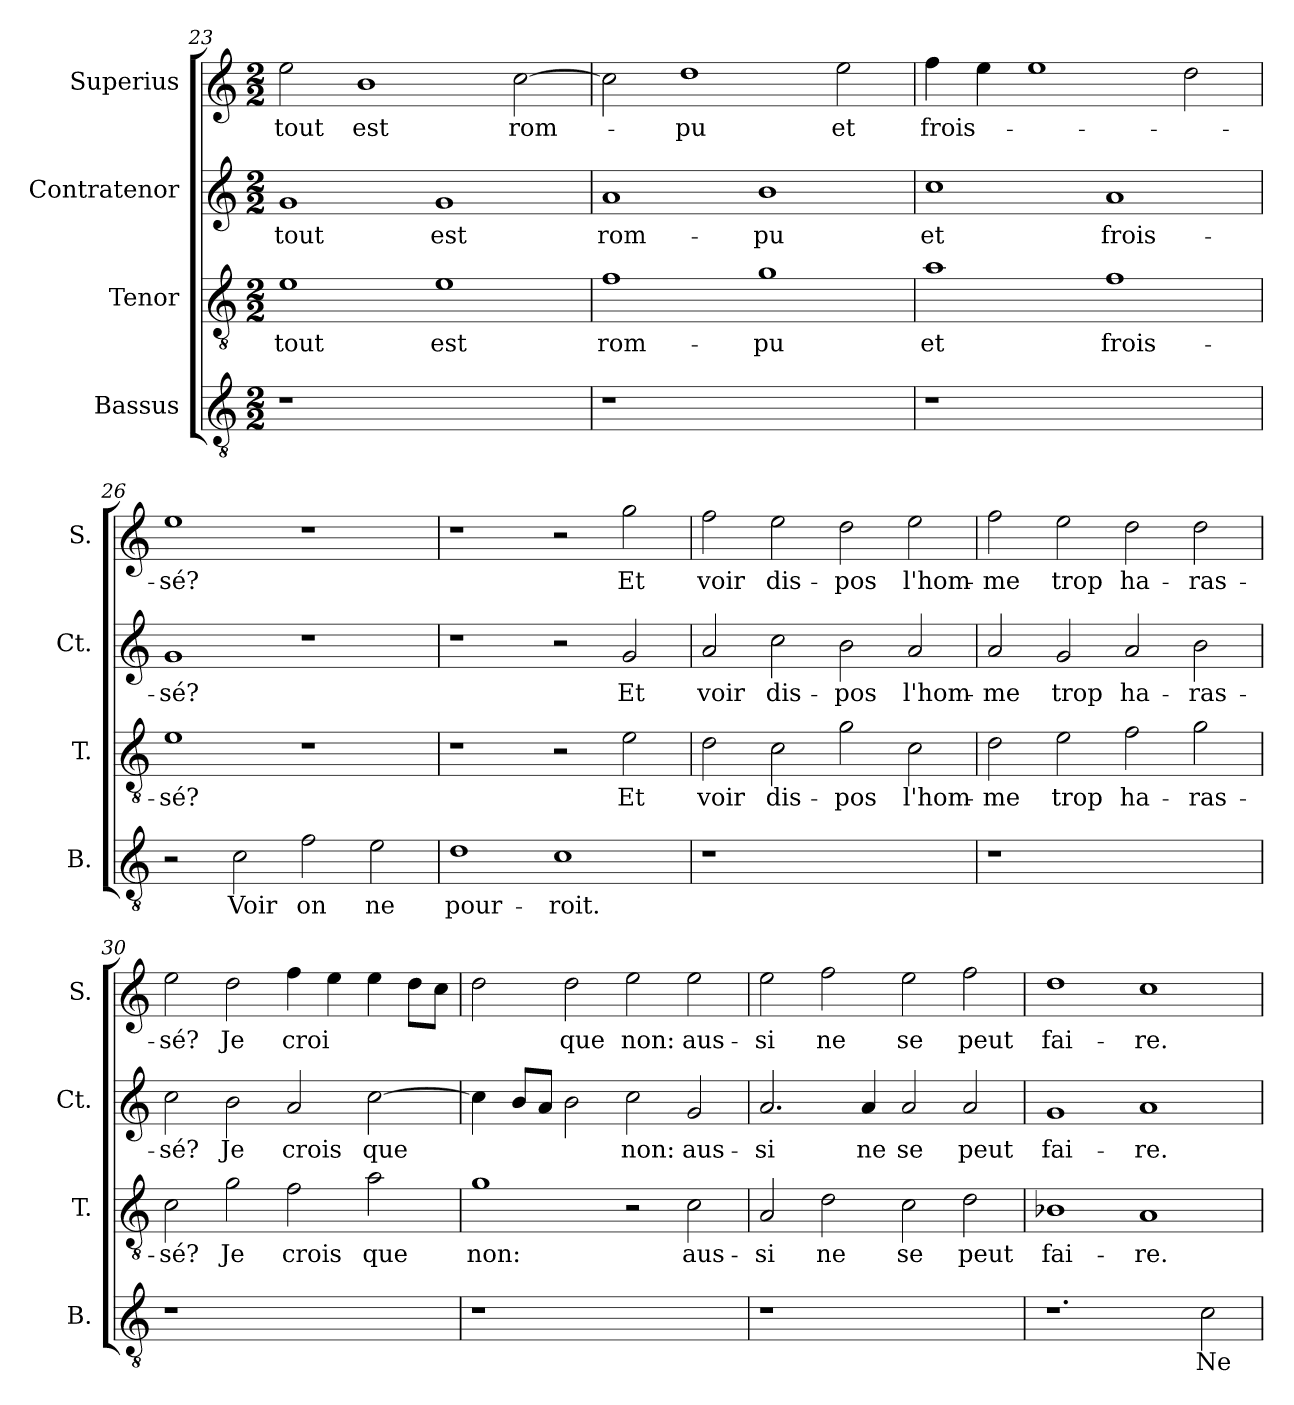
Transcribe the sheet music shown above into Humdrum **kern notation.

**kern	**text	**kern	**text	**kern	**text	**kern	**text
*part4	*part4	*part3	*part3	*part2	*part2	*part1	*part1
*staff4	*staff4	*staff3	*staff3	*staff2	*staff2	*staff1	*staff1
*I"Bassus	*	*I"Tenor	*	*I"Contratenor	*	*I"Superius	*
*I'B.	*	*I'T.	*	*I'Ct.	*	*I'S.	*
*clefGv2	*	*clefGv2	*	*clefG2	*	*clefG2	*
*ITrd7c12	*	*ITrd7c12	*	*	*	*	*
*k[]	*	*k[]	*	*k[]	*	*k[]	*
*C:	*	*C:	*	*C:	*	*C:	*
*M2/2	*	*M2/2	*	*M2/2	*	*M2/2	*
=23	=23	=23	=23	=23	=23	=23	=23
1r	.	1E\	tout	1g/	tout	2ee\	tout
.	.	.	.	.	.	1b\	est
1ryy	.	1E\	est	1g/	est	.	.
.	.	.	.	.	.	[2cc\	rom-
=24	=24	=24	=24	=24	=24	=24	=24
1r	.	1F\	rom-	1a/	rom-	2cc\]	.
.	.	.	.	.	.	1dd\	-pu
1ryy	.	1G\	-pu	1b\	-pu	.	.
.	.	.	.	.	.	2ee\	et
!!LO:LB:g=z
=25	=25	=25	=25	=25	=25	=25	=25
1r	.	1A\	et	1cc\	et	4ff\	frois-
.	.	.	.	.	.	4ee\	.
.	.	.	.	.	.	1ee\	.
1ryy	.	1F\	frois-	1a/	frois-	.	.
.	.	.	.	.	.	2dd\	.
=26	=26	=26	=26	=26	=26	=26	=26
2r	.	1E\	-sé?	1g/	-sé?	1ee\	-sé?
2C\	Voir	.	.	.	.	.	.
2F\	on	1r	.	1r	.	1r	.
2E\	ne	.	.	.	.	.	.
=27	=27	=27	=27	=27	=27	=27	=27
1D\	pour-	1r	.	1r	.	1r	.
1C\	-roit.	2r	.	2r	.	2r	.
.	.	2E\	Et	2g/	Et	2gg\	Et
=28	=28	=28	=28	=28	=28	=28	=28
1r	.	2D\	voir	2a/	voir	2ff\	voir
.	.	2C\	dis-	2cc\	dis-	2ee\	dis-
1ryy	.	2G\	-pos	2b\	-pos	2dd\	-pos
.	.	2C\	l'hom-	2a/	l'hom-	2ee\	l'hom-
!!LO:LB:g=z
=29	=29	=29	=29	=29	=29	=29	=29
1r	.	2D\	-me	2a/	-me	2ff\	-me
.	.	2E\	trop	2g/	trop	2ee\	trop
1ryy	.	2F\	ha-	2a/	ha-	2dd\	ha-
.	.	2G\	-ras-	2b\	-ras-	2dd\	-ras-
=30	=30	=30	=30	=30	=30	=30	=30
1r	.	2C\	-sé?	2cc\	-sé?	2ee\	-sé?
.	.	2G\	Je	2b\	Je	2dd\	Je
1ryy	.	2F\	crois	2a/	crois	4ff\	croi
.	.	.	.	.	.	4ee\	.
.	.	2A\	que	[2cc\	que	4ee\	.
.	.	.	.	.	.	8dd\L	.
.	.	.	.	.	.	8cc\J	.
=31	=31	=31	=31	=31	=31	=31	=31
1r	.	1G\	non:	4cc\]	.	2dd\	.
.	.	.	.	8b/L	.	.	.
.	.	.	.	8a/J	.	.	.
.	.	.	.	2b\	.	2dd\	que
1ryy	.	2r	.	2cc\	non:	2ee\	non:
.	.	2C\	aus-	2g/	aus-	2ee\	aus-
=32	=32	=32	=32	=32	=32	=32	=32
1r	.	2AA/	-si	2.a/	-si	2ee\	-si
.	.	2D\	ne	.	.	2ff\	ne
.	.	.	.	4a/	ne	.	.
1ryy	.	2C\	se	2a/	se	2ee\	se
.	.	2D\	peut	2a/	peut	2ff\	peut
!!LO:PB:g=z
=33	=33	=33	=33	=33	=33	=33	=33
1.r	.	1BB-X\	fai-	1g/	fai-	1dd\	fai-
.	.	1AA/	-re.	1a/	-re.	1cc\	-re.
2C\	Ne	.	.	.	.	.	.
=	=	=	=	=	=	=	=
*-	*-	*-	*-	*-	*-	*-	*-
